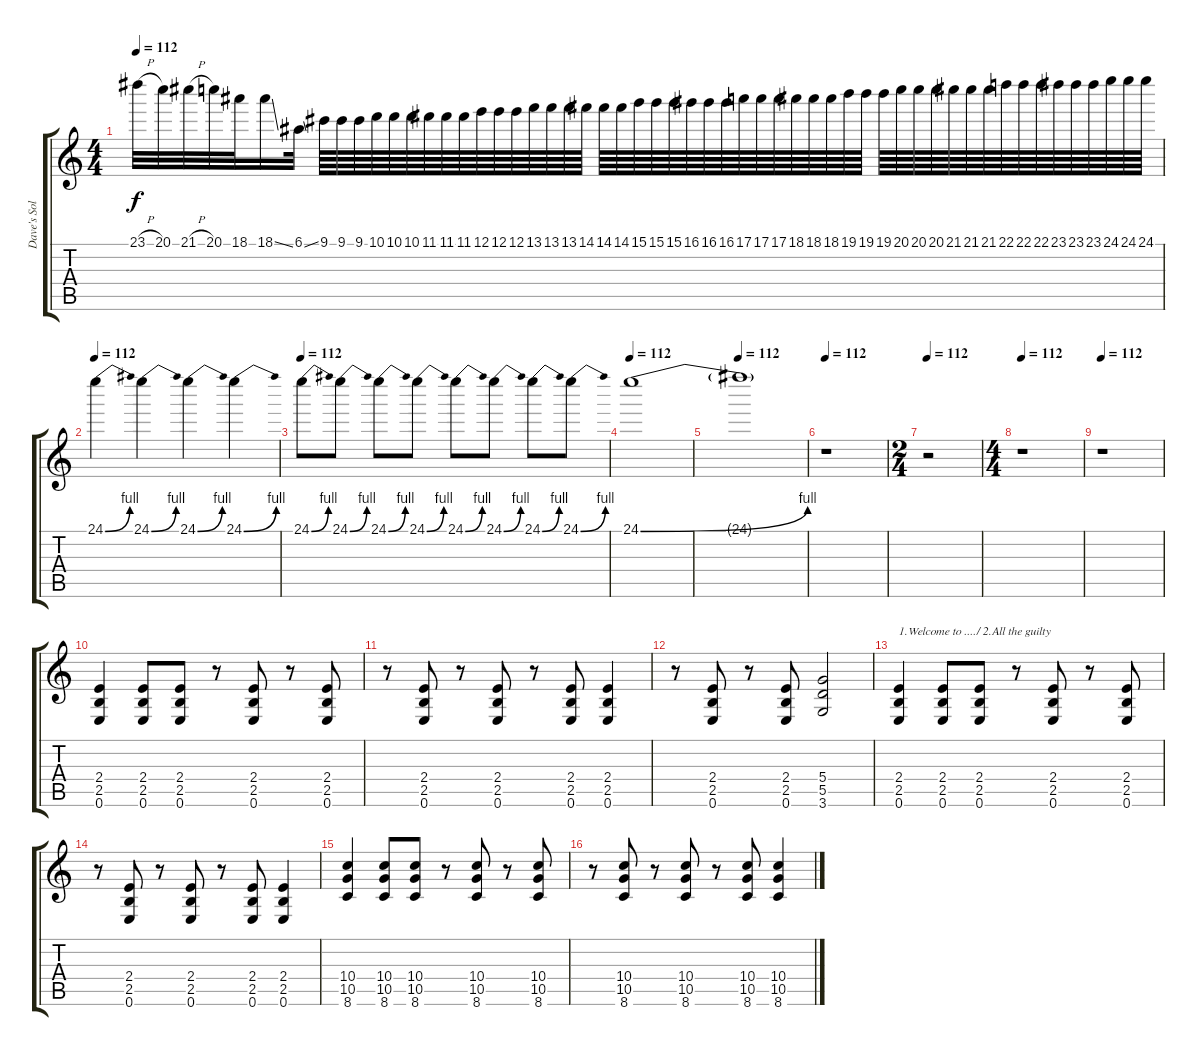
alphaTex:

\track ("Dave's Solo" "Dave's Sol") {instrument distortionguitar}
\staff {score tabs}
\tuning (E4 B3 G3 D3 A2 E2) {hide}
\ts (4 4)
\tempo 112
\clef g2
\ks c
23.1{h}.32{dy f} 20.1.32 21.1{h}.32 20.1.32 18.1.32 18.1{ss}.16 6.1{ss}.32 9.1.64 9.1.64 9.1.64 10.1.64 10.1.64 10.1.64 11.1.64 11.1.64 11.1.64 12.1.64 12.1.64 12.1.64 13.1.64 13.1.64 13.1.64 14.1.64 14.1.64 14.1.64 15.1.64 15.1.64 15.1.64 16.1.64 16.1.64 16.1.64 17.1.64 17.1.64 17.1.64 18.1.64 18.1.64 18.1.64 19.1.64 19.1.64 19.1.64 20.1.64 20.1.64 20.1.64 21.1.64 21.1.64 21.1.64 22.1.64 22.1.64 22.1.64 23.1.64 23.1.64 23.1.64 24.1.64 24.1.64 24.1.64 |
\tempo 112
24.1{be (bend 0 0 60 4)}.4 24.1{be (bend 0 0 60 4)}.4 24.1{be (bend 0 0 60 4)}.4 24.1{be (bend 0 0 60 4)}.4 |
\tempo 112
24.1{be (bend 0 0 60 4)}.8 24.1{be (bend 0 0 60 4)}.8 24.1{be (bend 0 0 60 4)}.8 24.1{be (bend 0 0 60 4)}.8 24.1{be (bend 0 0 60 4)}.8 24.1{be (bend 0 0 60 4)}.8 24.1{be (bend 0 0 60 4)}.8 24.1{be (bend 0 0 60 4)}.8 |
\tempo 112
24.1{be (bend 0 0 60 4)}.1 |
\tempo 112
24.1{t}.1 |
\tempo 112
r.1 |
\ts (2 4)
\tempo 112
r.2 |
\ts (4 4)
\tempo 112
r.1 |
\tempo 112
r.1 |
(2.4 2.5 0.6).4 (2.4 2.5 0.6).8 (2.4 2.5 0.6).8 r.8 (2.4 2.5 0.6).8 r.8 (2.4 2.5 0.6).8 |
r.8 (2.4 2.5 0.6).8 r.8 (2.4 2.5 0.6).8 r.8 (2.4 2.5 0.6).8 (2.4 2.5 0.6).4 |
r.8 (2.4 2.5 0.6).8 r.8 (2.4 2.5 0.6).8 (5.4 5.5 3.6).2 |
(2.4 2.5 0.6).4{txt "1.Welcome to ..../ 2.All the guilty"} (2.4 2.5 0.6).8 (2.4 2.5 0.6).8 r.8 (2.4 2.5 0.6).8 r.8 (2.4 2.5 0.6).8 |
r.8 (2.4 2.5 0.6).8 r.8 (2.4 2.5 0.6).8 r.8 (2.4 2.5 0.6).8 (2.4 2.5 0.6).4 |
(10.4 10.5 8.6).4 (10.4 10.5 8.6).8 (10.4 10.5 8.6).8 r.8 (10.4 10.5 8.6).8 r.8 (10.4 10.5 8.6).8 |
r.8 (10.4 10.5 8.6).8 r.8 (10.4 10.5 8.6).8 r.8 (10.4 10.5 8.6).8 (10.4{ss} 10.5{ss} 8.6{ss}).4
